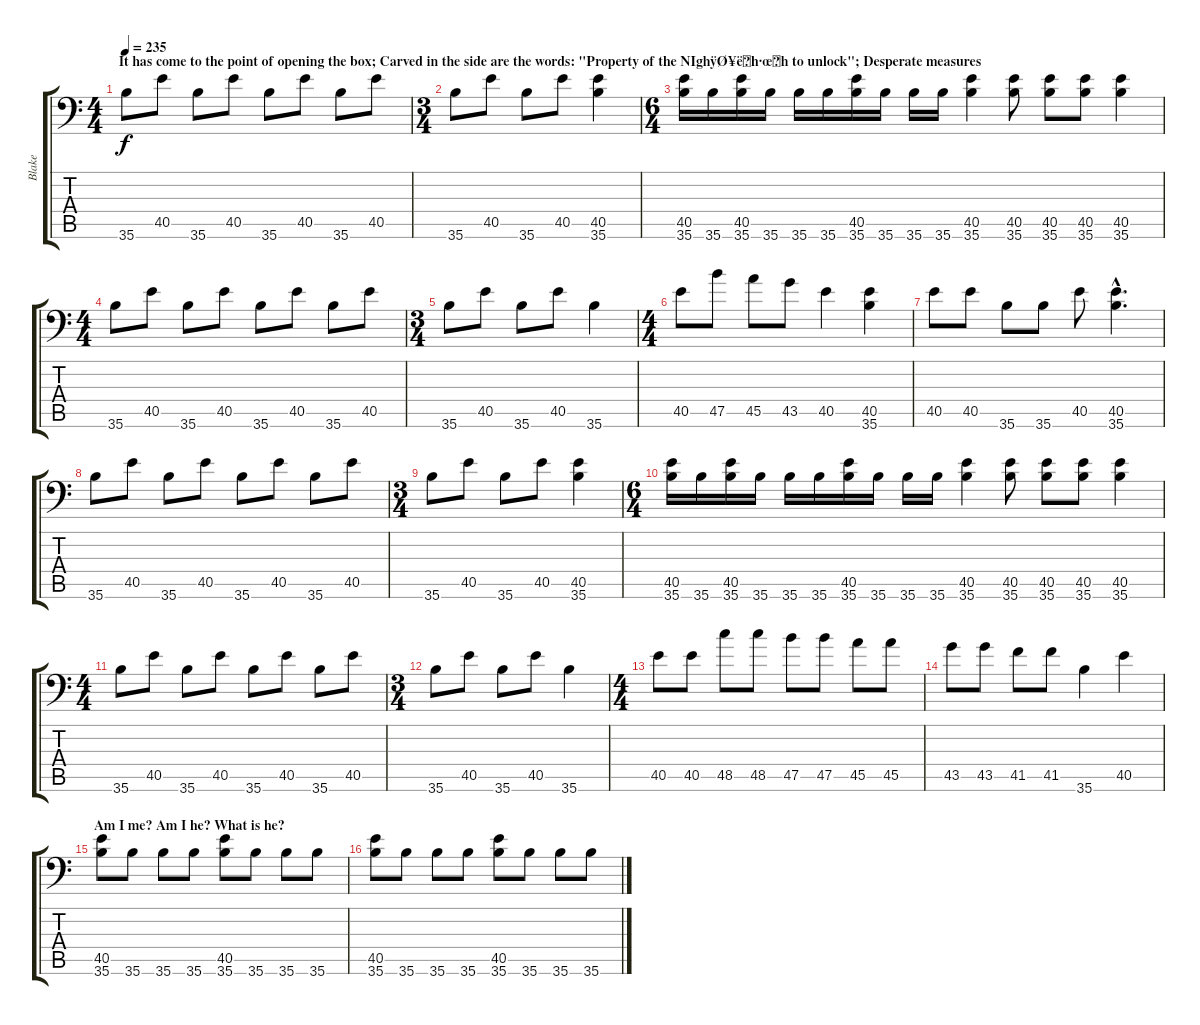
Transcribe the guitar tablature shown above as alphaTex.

\track ("Blake" "Blake") {instrument acousticgrandpiano}
\staff {score tabs}
\tuning (C-1 C-1 C-1 C-1 C-1 C-1) {hide}
\ts (4 4)
\section ("" "It has come to the point of opening the box; Carved in the side are the words: \"Property of the NIghÿ\u0000\u0000\u0000Ø¥ë\u000eh·œ\u000fh to unlock\"; Desperate measures")
\tempo 235
\clef f4
\ks c
35.6.8{dy f} 40.5.8 35.6.8 40.5.8 35.6.8 40.5.8 35.6.8 40.5.8 |
\ts (3 4)
35.6.8 40.5.8 35.6.8 40.5.8 (40.5 35.6).4 |
\ts (6 4)
(40.5 35.6).16 35.6.16 (40.5 35.6).16 35.6.16 35.6.16 35.6.16 (40.5 35.6).16 35.6.16 35.6.16 35.6.16 (40.5 35.6).4 (40.5 35.6).8 (40.5 35.6).8 (40.5 35.6).8 (40.5 35.6).4 |
\ts (4 4)
35.6.8 40.5.8 35.6.8 40.5.8 35.6.8 40.5.8 35.6.8 40.5.8 |
\ts (3 4)
35.6.8 40.5.8 35.6.8 40.5.8 35.6.4 |
\ts (4 4)
40.5.8 47.5.8 45.5.8 43.5.8 40.5.4 (40.5 35.6).4 |
40.5.8 40.5.8 35.6.8 35.6.8 40.5.8 (40.5{hac} 35.6{hac}).4{d} |
35.6.8 40.5.8 35.6.8 40.5.8 35.6.8 40.5.8 35.6.8 40.5.8 |
\ts (3 4)
35.6.8 40.5.8 35.6.8 40.5.8 (40.5 35.6).4 |
\ts (6 4)
(40.5 35.6).16 35.6.16 (40.5 35.6).16 35.6.16 35.6.16 35.6.16 (40.5 35.6).16 35.6.16 35.6.16 35.6.16 (40.5 35.6).4 (40.5 35.6).8 (40.5 35.6).8 (40.5 35.6).8 (40.5 35.6).4 |
\ts (4 4)
35.6.8 40.5.8 35.6.8 40.5.8 35.6.8 40.5.8 35.6.8 40.5.8 |
\ts (3 4)
35.6.8 40.5.8 35.6.8 40.5.8 35.6.4 |
\ts (4 4)
40.5.8 40.5.8 48.5.8 48.5.8 47.5.8 47.5.8 45.5.8 45.5.8 |
43.5.8 43.5.8 41.5.8 41.5.8 35.6.4 40.5.4 |
\section ("" "Am I me? Am I he? What is he?")
(40.5 35.6).8 35.6.8 35.6.8 35.6.8 (40.5 35.6).8 35.6.8 35.6.8 35.6.8 |
(40.5 35.6).8 35.6.8 35.6.8 35.6.8 (40.5 35.6).8 35.6.8 35.6.8 35.6.8
